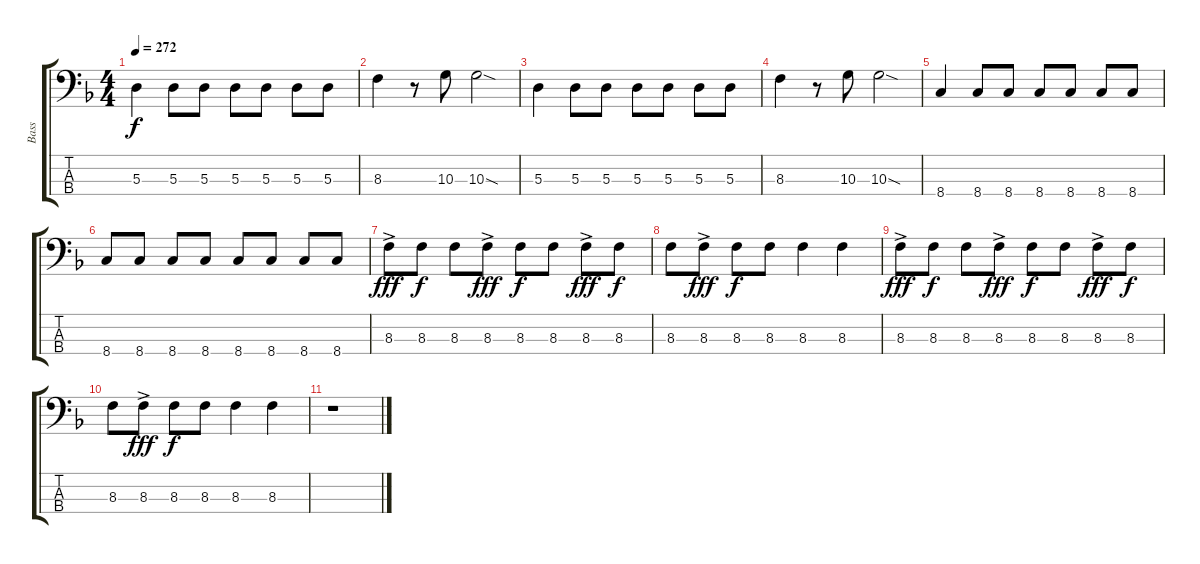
\track ("Bass" "Bass") {instrument electricbasspick}
\staff {score tabs}
\tuning (G2 D2 A1 E1) {hide}
\ts (4 4)
\tempo 272
\clef f4
\ks f
5.3.4{dy f} 5.3.8 5.3.8 5.3.8 5.3.8 5.3.8 5.3.8 |
8.3.4 r.8 10.3.8 10.3{sod}.2 |
5.3.4 5.3.8 5.3.8 5.3.8 5.3.8 5.3.8 5.3.8 |
8.3.4 r.8 10.3.8 10.3{sod}.2 |
8.4.4 8.4.8 8.4.8 8.4.8 8.4.8 8.4.8 8.4.8 |
8.4.8 8.4.8 8.4.8 8.4.8 8.4.8 8.4.8 8.4.8 8.4.8 |
8.3{ac}.8{dy fff} 8.3.8{dy f} 8.3.8 8.3{ac}.8{dy fff} 8.3.8{dy f} 8.3.8 8.3{ac}.8{dy fff} 8.3.8{dy f} |
8.3.8 8.3{ac}.8{dy fff} 8.3.8{dy f} 8.3.8 8.3.4 8.3.4 |
8.3{ac}.8{dy fff} 8.3.8{dy f} 8.3.8 8.3{ac}.8{dy fff} 8.3.8{dy f} 8.3.8 8.3{ac}.8{dy fff} 8.3.8{dy f} |
8.3.8 8.3{ac}.8{dy fff} 8.3.8{dy f} 8.3.8 8.3.4 8.3.4 |
r.1
